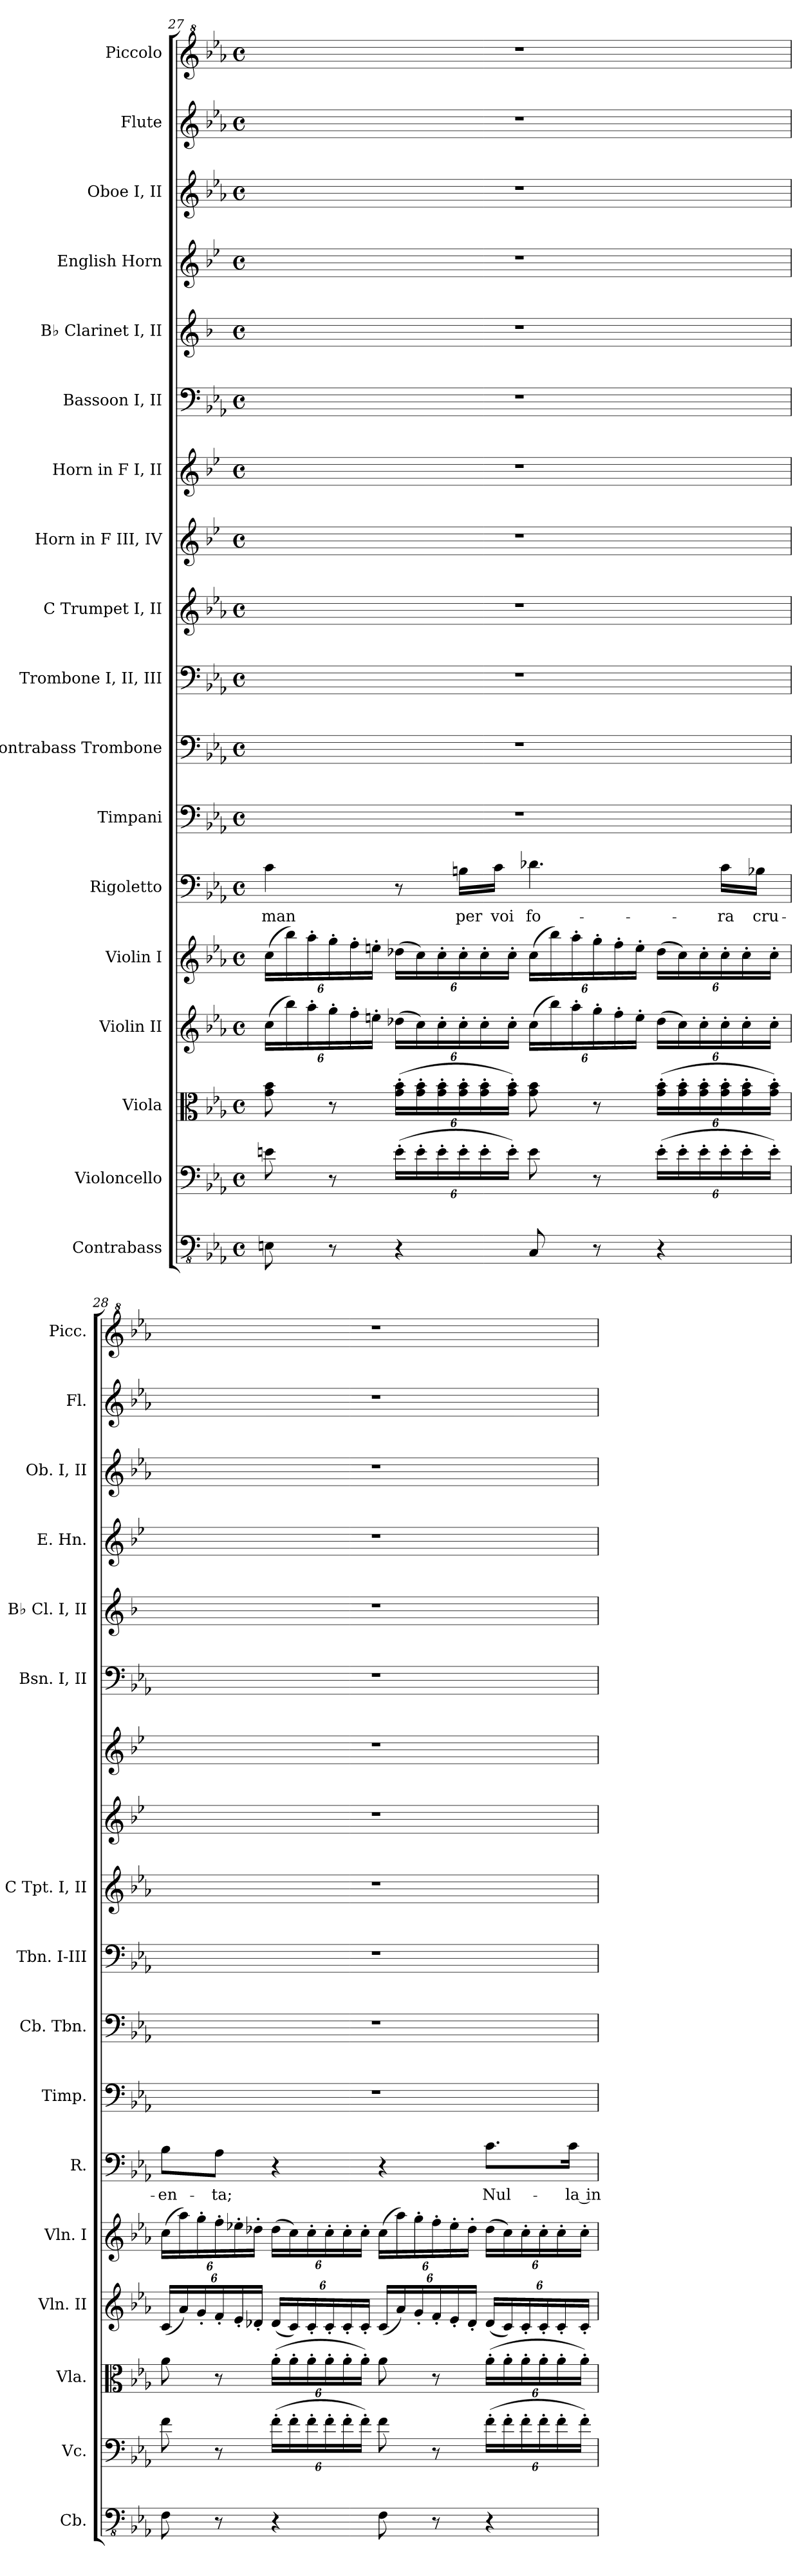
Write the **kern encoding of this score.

**kern	**kern	**kern	**kern	**kern	**kern	**text	**kern	**kern	**kern	**kern	**kern	**kern	**kern	**kern	**kern	**kern	**kern	**kern
*part18	*part17	*part16	*part15	*part14	*part13	*part13	*part12	*part11	*part10	*part9	*part8	*part7	*part6	*part5	*part4	*part3	*part2	*part1
*staff18	*staff17	*staff16	*staff15	*staff14	*staff13	*staff13	*staff12	*staff11	*staff10	*staff9	*staff8	*staff7	*staff6	*staff5	*staff4	*staff3	*staff2	*staff1
*I"Contrabass	*I"Violoncello	*I"Viola	*I"Violin II	*I"Violin I	*I"Rigoletto	*	*I"Timpani	*I"Contrabass  Trombone	*I"Trombone I, II, III	*I"C Trumpet I, II	*I"Horn in F III, IV	*I"Horn in F I, II	*I"Bassoon I, II	*I"B♭ Clarinet I, II	*I"English Horn	*I"Oboe I, II	*I"Flute	*I"Piccolo
*I'Cb.	*I'Vc.	*I'Vla.	*I'Vln. II	*I'Vln. I	*I'R.	*	*I'Timp.	*I'Cb.  Tbn.	*I'Tbn. I-III	*I'C Tpt. I, II	*	*	*I'Bsn. I, II	*I'B♭ Cl. I, II	*I'E. Hn.	*I'Ob. I, II	*I'Fl.	*I'Picc.
!!LO:LB:g=z
*clefFv4	*clefF4	*clefC3	*clefG2	*clefG2	*clefF4	*	*clefF4	*clefF4	*clefF4	*clefG2	*clefG2	*clefG2	*clefF4	*clefG2	*clefG2	*clefG2	*clefG2	*clefG^2
*	*	*	*	*	*	*	*	*	*	*	*ITrd4c7	*ITrd4c7	*	*ITrd1c2	*ITrd4c7	*	*	*ITrd-7c-12
*k[b-e-a-]	*k[b-e-a-]	*k[b-e-a-]	*k[b-e-a-]	*k[b-e-a-]	*k[b-e-a-]	*	*k[b-e-a-]	*k[b-e-a-]	*k[b-e-a-]	*k[b-e-a-]	*k[b-e-a-]	*k[b-e-a-]	*k[b-e-a-]	*k[b-e-a-]	*k[b-e-a-]	*k[b-e-a-]	*k[b-e-a-]	*k[b-e-a-]
*M4/4	*M4/4	*M4/4	*M4/4	*M4/4	*M4/4	*	*M4/4	*M4/4	*M4/4	*M4/4	*M4/4	*M4/4	*M4/4	*M4/4	*M4/4	*M4/4	*M4/4	*M4/4
*met(c)	*met(c)	*met(c)	*met(c)	*met(c)	*met(c)	*	*met(c)	*met(c)	*met(c)	*met(c)	*met(c)	*met(c)	*met(c)	*met(c)	*met(c)	*met(c)	*met(c)	*met(c)
*	*	*	*Xbrackettup	*Xbrackettup	*	*	*	*	*	*	*	*	*	*	*	*	*	*
=27	=27	=27	=27	=27	=27	=27	=27	=27	=27	=27	=27	=27	=27	=27	=27	=27	=27	=27
8EEn\	8en\	8g\ 8b-\	(24cc\LL	(24cc\LL	4c\	man	1r	1r	1r	1r	1r	1r	1r	1r	1r	1r	1r	1r
.	.	.	24bb-\)	24bb-\)	.	.	.	.	.	.	.	.	.	.	.	.	.	.
.	.	.	24aa-'\	24aa-'\	.	.	.	.	.	.	.	.	.	.	.	.	.	.
8r	8r	8r	24gg'\	24gg'\	.	.	.	.	.	.	.	.	.	.	.	.	.	.
.	.	.	24ff'\	24ff'\	.	.	.	.	.	.	.	.	.	.	.	.	.	.
.	.	.	24een'\JJ	24een'\JJ	.	.	.	.	.	.	.	.	.	.	.	.	.	.
*	*Xbrackettup	*Xbrackettup	*	*	*	*	*	*	*	*	*	*	*	*	*	*	*	*
4r	(24e'\LL	(24g\' 24b-\'LL	(24dd-X\LL	(24dd-X\LL	8r	.	.	.	.	.	.	.	.	.	.	.	.	.
.	24e'\	24g\' 24b-\'	24cc\)	24cc\)	.	.	.	.	.	.	.	.	.	.	.	.	.	.
.	24e'\	24g\' 24b-\'	24cc'\	24cc'\	.	.	.	.	.	.	.	.	.	.	.	.	.	.
.	24e'\	24g\' 24b-\'	24cc'\	24cc'\	16Bn\LL	per	.	.	.	.	.	.	.	.	.	.	.	.
.	24e'\	24g\' 24b-\'	24cc'\	24cc'\	.	.	.	.	.	.	.	.	.	.	.	.	.	.
.	.	.	.	.	16c\JJ	voi	.	.	.	.	.	.	.	.	.	.	.	.
.	24e'\JJ)	24g\' 24b-\'JJ)	24cc'\JJ	24cc'\JJ	.	.	.	.	.	.	.	.	.	.	.	.	.	.
8CC/	8e\	8g\ 8b-\	(24cc\LL	(24cc\LL	4.d-X\	fo-	.	.	.	.	.	.	.	.	.	.	.	.
.	.	.	24bb-\)	24bb-\)	.	.	.	.	.	.	.	.	.	.	.	.	.	.
.	.	.	24aa-'\	24aa-'\	.	.	.	.	.	.	.	.	.	.	.	.	.	.
8r	8r	8r	24gg'\	24gg'\	.	.	.	.	.	.	.	.	.	.	.	.	.	.
.	.	.	24ff'\	24ff'\	.	.	.	.	.	.	.	.	.	.	.	.	.	.
.	.	.	24ee'\JJ	24ee'\JJ	.	.	.	.	.	.	.	.	.	.	.	.	.	.
4r	(24e'\LL	(24g\' 24b-\'LL	(24dd-\LL	(24dd-\LL	.	.	.	.	.	.	.	.	.	.	.	.	.	.
.	24e'\	24g\' 24b-\'	24cc\)	24cc\)	.	.	.	.	.	.	.	.	.	.	.	.	.	.
.	24e'\	24g\' 24b-\'	24cc'\	24cc'\	.	.	.	.	.	.	.	.	.	.	.	.	.	.
.	24e'\	24g\' 24b-\'	24cc'\	24cc'\	16c\LL	-ra	.	.	.	.	.	.	.	.	.	.	.	.
.	24e'\	24g\' 24b-\'	24cc'\	24cc'\	.	.	.	.	.	.	.	.	.	.	.	.	.	.
.	.	.	.	.	16B-X\JJ	cru-	.	.	.	.	.	.	.	.	.	.	.	.
.	24e'\JJ)	24g\' 24b-\'JJ)	24cc'\JJ	24cc'\JJ	.	.	.	.	.	.	.	.	.	.	.	.	.	.
!!LO:PB:g=z
=28	=28	=28	=28	=28	=28	=28	=28	=28	=28	=28	=28	=28	=28	=28	=28	=28	=28	=28
8FF\	8f\	8a-\	(24c/LL	(24cc\LL	8B-\L	-en-	1r	1r	1r	1r	1r	1r	1r	1r	1r	1r	1r	1r
.	.	.	24a-/)	24aa-\)	.	.	.	.	.	.	.	.	.	.	.	.	.	.
.	.	.	24g'/	24gg'\	.	.	.	.	.	.	.	.	.	.	.	.	.	.
8r	8r	8r	24f'/	24ff'\	8A-\J	-ta;	.	.	.	.	.	.	.	.	.	.	.	.
.	.	.	24e-'/	24ee-X'\	.	.	.	.	.	.	.	.	.	.	.	.	.	.
.	.	.	24d-X'/JJ	24dd-X'\JJ	.	.	.	.	.	.	.	.	.	.	.	.	.	.
4r	(24f'\LL	(24a-'\LL	(24d-/LL	(24dd-\LL	4r	.	.	.	.	.	.	.	.	.	.	.	.	.
.	24f'\	24a-'\	24c/)	24cc\)	.	.	.	.	.	.	.	.	.	.	.	.	.	.
.	24f'\	24a-'\	24c'/	24cc'\	.	.	.	.	.	.	.	.	.	.	.	.	.	.
.	24f'\	24a-'\	24c'/	24cc'\	.	.	.	.	.	.	.	.	.	.	.	.	.	.
.	24f'\	24a-'\	24c'/	24cc'\	.	.	.	.	.	.	.	.	.	.	.	.	.	.
.	24f'\JJ)	24a-'\JJ)	24c'/JJ	24cc'\JJ	.	.	.	.	.	.	.	.	.	.	.	.	.	.
8FF\	8f\	8a-\	(24c/LL	(24cc\LL	4r	.	.	.	.	.	.	.	.	.	.	.	.	.
.	.	.	24a-/)	24aa-\)	.	.	.	.	.	.	.	.	.	.	.	.	.	.
.	.	.	24g'/	24gg'\	.	.	.	.	.	.	.	.	.	.	.	.	.	.
8r	8r	8r	24f'/	24ff'\	.	.	.	.	.	.	.	.	.	.	.	.	.	.
.	.	.	24e-'/	24ee-'\	.	.	.	.	.	.	.	.	.	.	.	.	.	.
.	.	.	24d-'/JJ	24dd-'\JJ	.	.	.	.	.	.	.	.	.	.	.	.	.	.
4r	(24f'\LL	(24a-'\LL	(24d-/LL	(24dd-\LL	8.c\L	Nul-	.	.	.	.	.	.	.	.	.	.	.	.
.	24f'\	24a-'\	24c/)	24cc\)	.	.	.	.	.	.	.	.	.	.	.	.	.	.
.	24f'\	24a-'\	24c'/	24cc'\	.	.	.	.	.	.	.	.	.	.	.	.	.	.
.	24f'\	24a-'\	24c'/	24cc'\	.	.	.	.	.	.	.	.	.	.	.	.	.	.
.	24f'\	24a-'\	24c'/	24cc'\	.	.	.	.	.	.	.	.	.	.	.	.	.	.
.	.	.	.	.	16c\Jk	la in	.	.	.	.	.	.	.	.	.	.	.	.
.	24f'\JJ)	24a-'\JJ)	24c'/JJ	24cc'\JJ	.	.	.	.	.	.	.	.	.	.	.	.	.	.
=	=	=	=	=	=	=	=	=	=	=	=	=	=	=	=	=	=	=
*-	*-	*-	*-	*-	*-	*-	*-	*-	*-	*-	*-	*-	*-	*-	*-	*-	*-	*-
